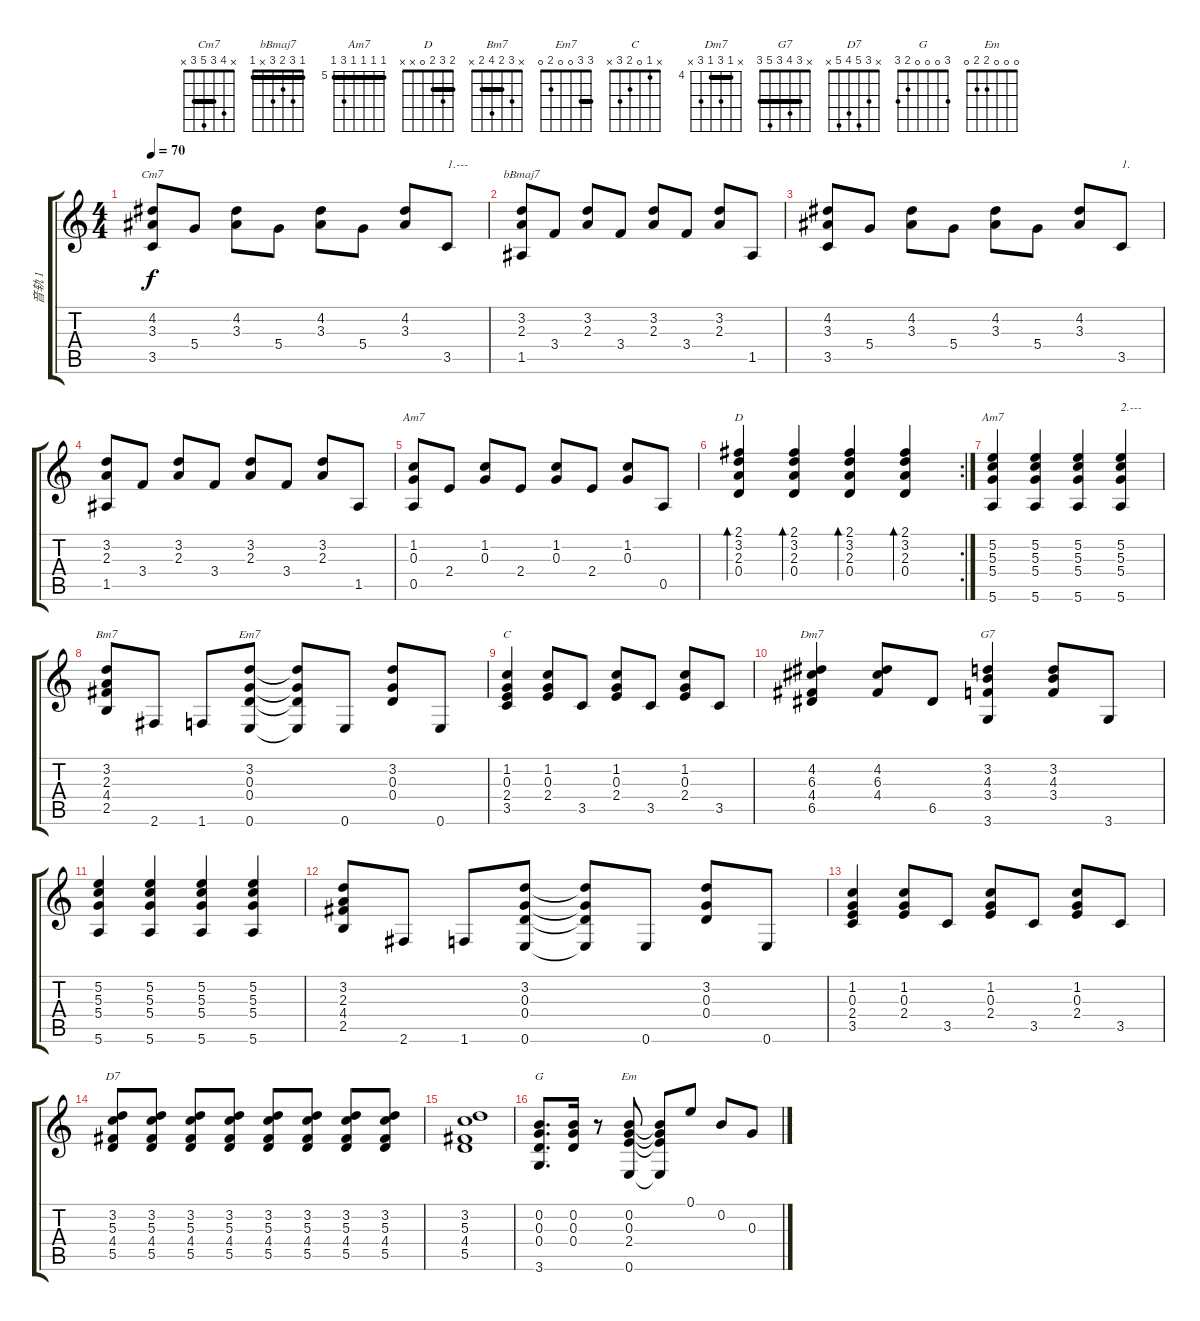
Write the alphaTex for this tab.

\track ("音轨 1" "音轨 1") {instrument acousticguitarsteel}
\staff {score tabs}
\tuning (E4 B3 G3 D3 A2 E2) {hide}
\chord ("Cm7" x 4 3 5 3 x) {barre 3}
\chord ("bBmaj7" 1 3 2 3 x 1) {barre 1}
\chord ("Am7" x 1 0 2 0 x)
\chord ("D" 2 3 2 0 x x) {barre 2}
\chord ("Am7" 5 5 5 5 7 5) {firstfret 5 barre 5}
\chord ("Bm7" x 3 2 4 2 x) {barre 2}
\chord ("Em7" 3 3 0 0 2 0) {barre 3}
\chord ("C" x 1 0 2 3 x)
\chord ("Dm7" x 4 6 4 6 x) {firstfret 4 barre 4}
\chord ("G7" x 3 4 3 5 3) {barre 3}
\chord ("D7" x 3 5 4 5 x)
\chord ("G" 3 0 0 0 2 3)
\chord ("Em" 0 0 0 2 2 0)
\ts (4 4)
\tempo 70
\clef g2
\ks c
(4.2 3.3 3.5).8{ch "Cm7" dy f} 5.4.8 (4.2 3.3).8 5.4.8 (4.2 3.3).8 5.4.8 (4.2 3.3).8 3.5.8{txt "1.---"} |
(3.2 2.3 1.5).8{ch "bBmaj7"} 3.4.8 (3.2 2.3).8 3.4.8 (3.2 2.3).8 3.4.8 (3.2 2.3).8 1.5.8 |
(4.2 3.3 3.5).8 5.4.8 (4.2 3.3).8 5.4.8 (4.2 3.3).8 5.4.8 (4.2 3.3).8 3.5.8{txt "1."} |
(3.2 2.3 1.5).8 3.4.8 (3.2 2.3).8 3.4.8 (3.2 2.3).8 3.4.8 (3.2 2.3).8 1.5.8 |
(1.2 0.3 0.5).8{ch "Am7"} 2.4.8 (1.2 0.3).8 2.4.8 (1.2 0.3).8 2.4.8 (1.2 0.3).8 0.5.8 |
\rc 2
(2.1 3.2 2.3 0.4).4{bd 480 ch "D"} (2.1 3.2 2.3 0.4).4{bd 480} (2.1 3.2 2.3 0.4).4{bd 480} (2.1 3.2 2.3 0.4).4{bd 480} |
(5.2 5.3 5.4 5.6).4{ch "Am7"} (5.2 5.3 5.4 5.6).4 (5.2 5.3 5.4 5.6).4 (5.2 5.3 5.4 5.6).4{txt "2.---"} |
(3.2 2.3 4.4 2.5).8{ch "Bm7"} 2.6.8 1.6.8 (3.2 0.3 0.4 0.6).8{ch "Em7"} (3.2{t} 0.3{t} 0.4{t} 0.6{t}).8 0.6.8 (3.2 0.3 0.4).8 0.6.8 |
(1.2 0.3 2.4 3.5).4{ch "C"} (1.2 0.3 2.4).8 3.5.8 (1.2 0.3 2.4).8 3.5.8 (1.2 0.3 2.4).8 3.5.8 |
(4.2 6.3 4.4 6.5).4{ch "Dm7"} (4.2 6.3 4.4).8 6.5.8 (3.2 4.3 3.4 3.6).4{ch "G7"} (3.2 4.3 3.4).8 3.6.8 |
(5.2 5.3 5.4 5.6).4 (5.2 5.3 5.4 5.6).4 (5.2 5.3 5.4 5.6).4 (5.2 5.3 5.4 5.6).4 |
(3.2 2.3 4.4 2.5).8 2.6.8 1.6.8 (3.2 0.3 0.4 0.6).8 (3.2{t} 0.3{t} 0.4{t} 0.6{t}).8 0.6.8 (3.2 0.3 0.4).8 0.6.8 |
(1.2 0.3 2.4 3.5).4 (1.2 0.3 2.4).8 3.5.8 (1.2 0.3 2.4).8 3.5.8 (1.2 0.3 2.4).8 3.5.8 |
(3.2 5.3 4.4 5.5).8{ch "D7"} (3.2 5.3 4.4 5.5).8 (3.2 5.3 4.4 5.5).8 (3.2 5.3 4.4 5.5).8 (3.2 5.3 4.4 5.5).8 (3.2 5.3 4.4 5.5).8 (3.2 5.3 4.4 5.5).8 (3.2 5.3 4.4 5.5).8 |
(3.2 5.3 4.4 5.5).1 |
(0.2 0.3 0.4 3.6).8{d ch "G"} (0.2 0.3 0.4).16 r.8 (0.2 0.3 2.4 0.6).8{ch "Em"} (0.2{t} 0.3{t} 2.4{t} 0.6{t}).8 0.1.8 0.2.8 0.3.8
